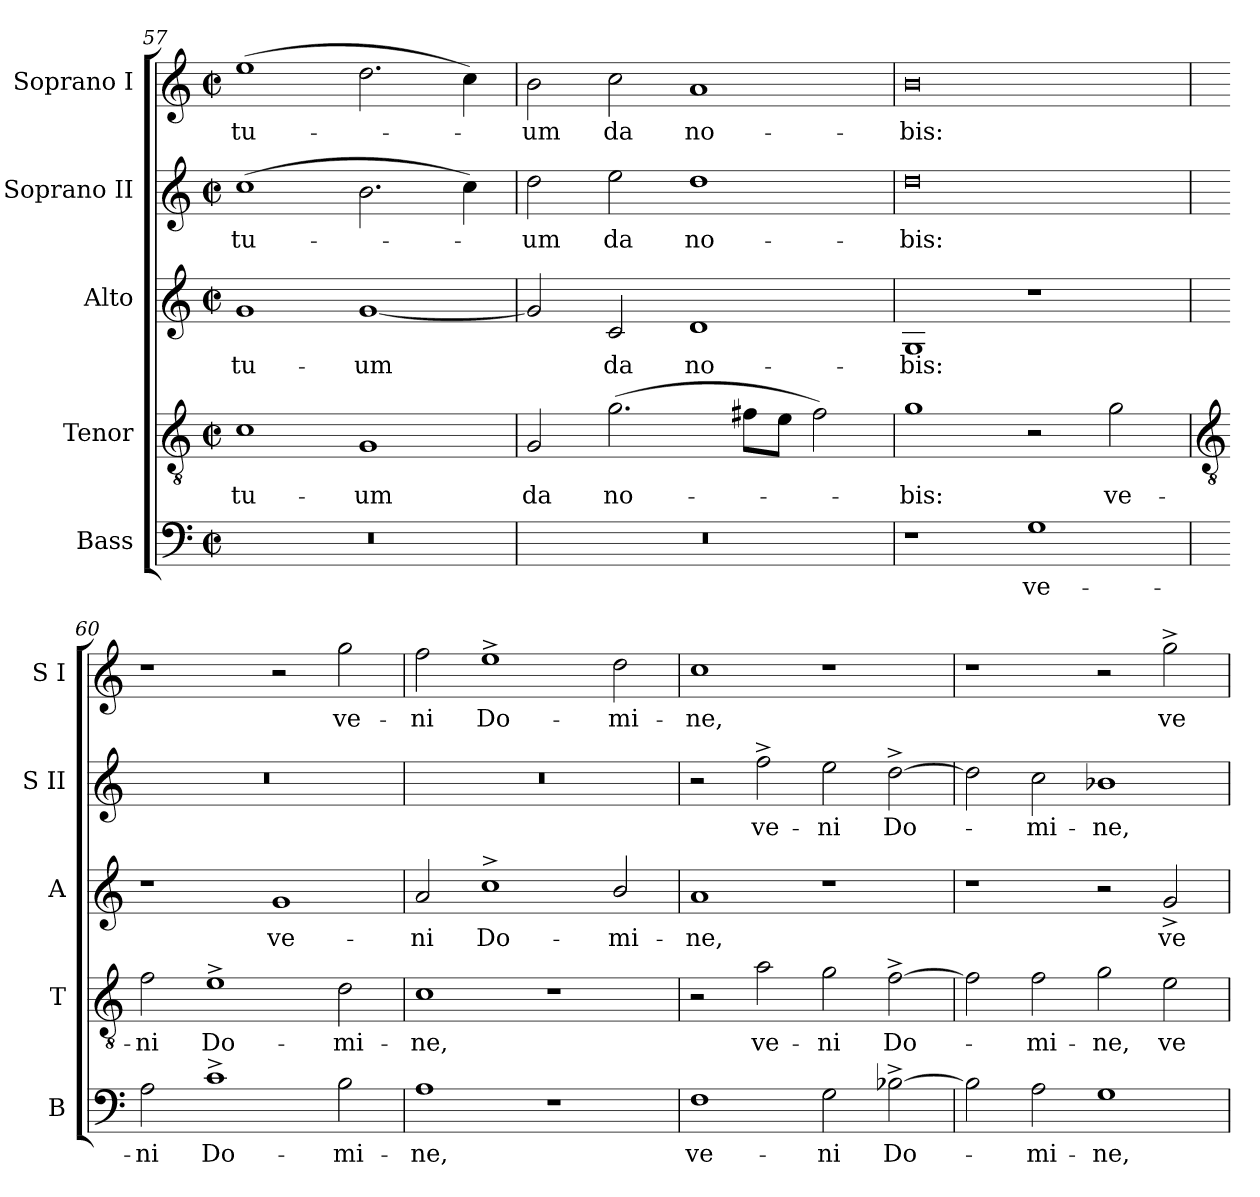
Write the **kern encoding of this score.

**kern	**text	**kern	**text	**kern	**text	**kern	**text	**kern	**text
*part5	*part5	*part4	*part4	*part3	*part3	*part2	*part2	*part1	*part1
*staff5	*staff5	*staff4	*staff4	*staff3	*staff3	*staff2	*staff2	*staff1	*staff1
*I"Bass	*	*I"Tenor	*	*I"Alto	*	*I"Soprano II	*	*I"Soprano I	*
*I'B	*	*I'T	*	*I'A	*	*I'S II	*	*I'S I	*
*clefF4	*	*clefGv2	*	*clefG2	*	*clefG2	*	*clefG2	*
*k[]	*	*k[]	*	*k[]	*	*k[]	*	*k[]	*
*C:	*	*C:	*	*C:	*	*C:	*	*C:	*
*M4/2	*	*M4/2	*	*M4/2	*	*M4/2	*	*M4/2	*
*met(c|)	*	*met(c|)	*	*met(c|)	*	*met(c|)	*	*met(c|)	*
=57	=57	=57	=57	=57	=57	=57	=57	=57	=57
!	!	!	!LO:LY:b	!	!LO:LY:b	!	!LO:LY:b	!	!LO:LY:b
0r	.	1c	tu-	1g	tu-	(>1cc	tu-	(>1ee	tu-
!	!	!	!LO:LY:b	!	!LO:LY:b	!	!	!	!
.	.	1G	-um	[1g	-um	2.b	.	2.dd	.
.	.	.	.	.	.	4cc)	.	4cc)	.
=58	=58	=58	=58	=58	=58	=58	=58	=58	=58
!	!	!	!LO:LY:b	!	!	!	!LO:LY:b	!	!LO:LY:b
0r	.	2G	da	2g]	.	2dd	um	2b	um
!	!	!	!LO:LY:b	!	!LO:LY:b	!	!LO:LY:b	!	!LO:LY:b
.	.	(>2.g	no-	2c	da	2ee	da	2cc	da
!	!	!	!	!	!LO:LY:b	!	!LO:LY:b	!	!LO:LY:b
.	.	.	.	1d	no-	1dd	no-	1a	no-
.	.	8f#XL	.	.	.	.	.	.	.
.	.	8eJ	.	.	.	.	.	.	.
.	.	2f#)	.	.	.	.	.	.	.
=59	=59	=59	=59	=59	=59	=59	=59	=59	=59
!	!	!	!LO:LY:b	!	!LO:LY:b	!	!LO:LY:b	!	!LO:LY:b
1r	.	1g	bis:	1G	-bis:	0dd	-bis:	0b	-bis:
!	!LO:LY:b	!	!	!	!	!	!	!	!
1G	ve-	2r	.	1r	.	.	.	.	.
!	!	!	!LO:LY:b	!	!	!	!	!	!
.	.	2g	ve-	.	.	.	.	.	.
!!LO:LB:g=z
=60	=60	=60	=60	=60	=60	=60	=60	=60	=60
*	*	*clefGv2	*	*	*	*	*	*	*
!	!LO:LY:b	!	!LO:LY:b	!	!	!	!	!	!
2A	-ni	2f	-ni	1r	.	0r	.	1r	.
!	!LO:LY:b	!	!LO:LY:b	!	!	!	!	!	!
1c^	Do-	1e^	Do-	.	.	.	.	.	.
!	!	!	!	!	!LO:LY:b	!	!	!	!
.	.	.	.	1g	ve-	.	.	2r	.
!	!LO:LY:b	!	!LO:LY:b	!	!	!	!	!	!LO:LY:b
2B	-mi-	2d	-mi-	.	.	.	.	2gg	ve-
=61	=61	=61	=61	=61	=61	=61	=61	=61	=61
!	!LO:LY:b	!	!LO:LY:b	!	!LO:LY:b	!	!	!	!LO:LY:b
1A	-ne,	1c	-ne,	2a	-ni	0r	.	2ff	-ni
!	!	!	!	!	!LO:LY:b	!	!	!	!LO:LY:b
.	.	.	.	1cc^	Do-	.	.	1ee^	Do-
1r	.	1r	.	.	.	.	.	.	.
!	!	!	!	!	!LO:LY:b	!	!	!	!LO:LY:b
.	.	.	.	2b/	-mi-	.	.	2dd	-mi-
=62	=62	=62	=62	=62	=62	=62	=62	=62	=62
!	!LO:LY:b	!	!	!	!LO:LY:b	!	!	!	!LO:LY:b
1F	ve-	2r	.	1a	-ne,	2r	.	1cc	-ne,
!	!	!	!LO:LY:b	!	!	!	!LO:LY:b	!	!
.	.	2a	ve-	.	.	2ff^	ve-	.	.
!	!LO:LY:b	!	!LO:LY:b	!	!	!	!LO:LY:b	!	!
2G	-ni	2g	-ni	1r	.	2ee	-ni	1r	.
!	!LO:LY:b	!	!LO:LY:b	!	!	!	!LO:LY:b	!	!
[2B-X^	Do-	[2f^	Do-	.	.	[2dd^	Do-	.	.
=63	=63	=63	=63	=63	=63	=63	=63	=63	=63
2B-]	.	2f]	.	1r	.	2dd]	.	1r	.
!	!LO:LY:b	!	!LO:LY:b	!	!	!	!LO:LY:b	!	!
2A	mi-	2f	mi-	.	.	2cc	mi-	.	.
!	!LO:LY:b	!	!LO:LY:b	!	!	!	!LO:LY:b	!	!
1G	-ne,	2g	-ne,	2r	.	1b-X	-ne,	2r	.
!	!	!	!LO:LY:b	!	!LO:LY:b	!	!	!	!LO:LY:b
.	.	2e	ve-	2g^	ve-	.	.	2gg^	ve-
=	=	=	=	=	=	=	=	=	=
*-	*-	*-	*-	*-	*-	*-	*-	*-	*-
